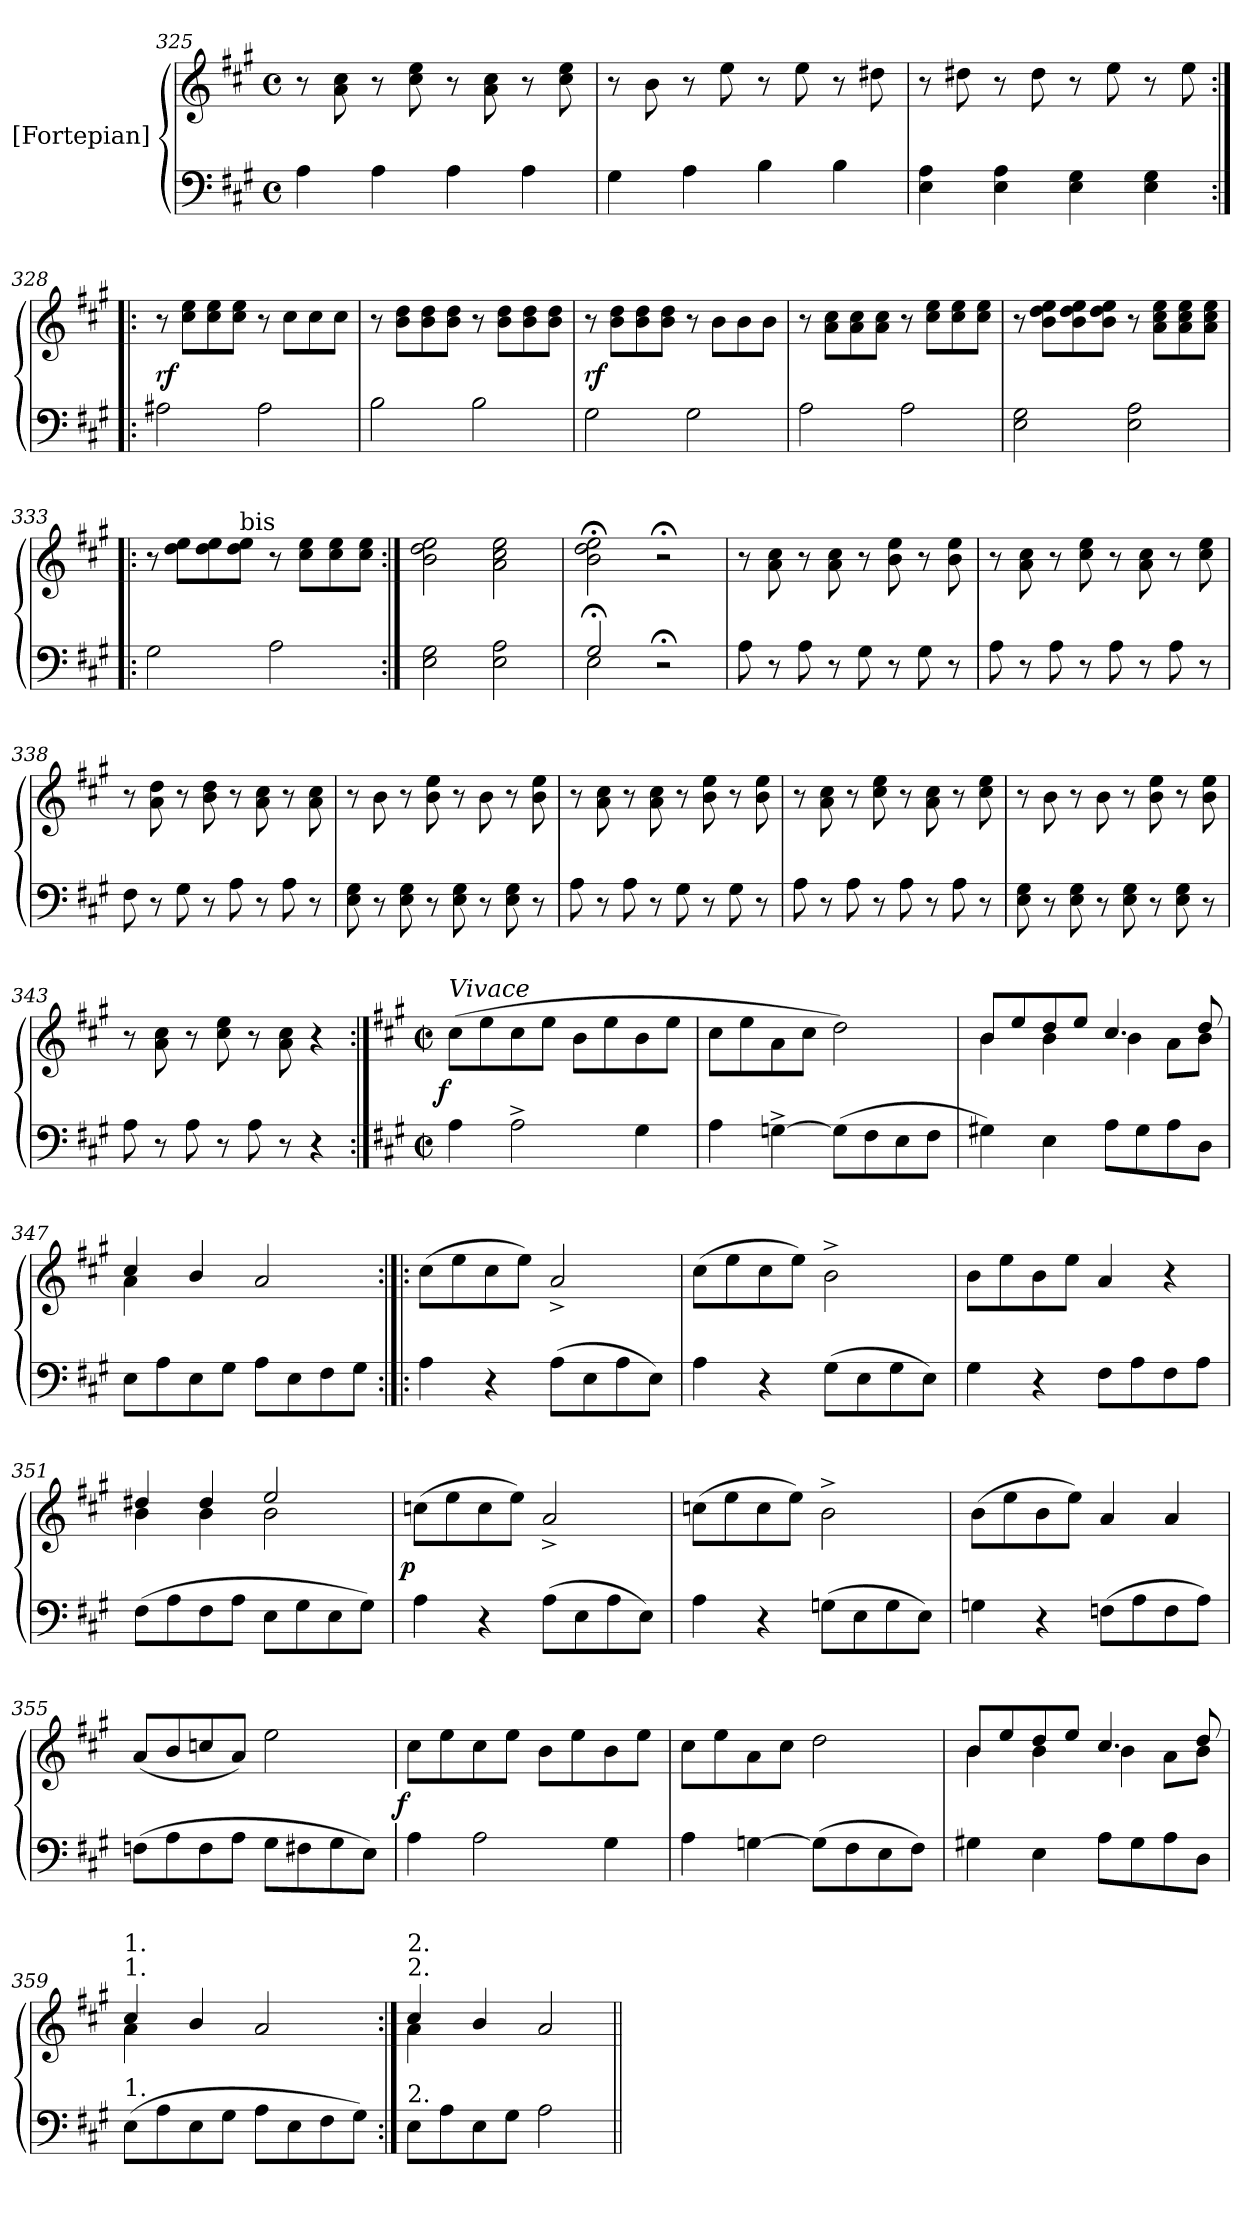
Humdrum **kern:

**kern	**kern	**dynam
*part1	*part1	*part1
*staff2	*staff1	*staff1/2
*I"[Fortepian]	*	*
*clefF4	*clefG2	*
*k[f#c#g#]	*k[f#c#g#]	*
*M4/4	*M4/4	*
*met(c)	*met(c)	*
=325	=325	=325
4A\	8r	.
.	8a\ 8cc#\	.
4A\	8r	.
.	8cc#\ 8ee\	.
4A\	8r	.
.	8a\ 8cc#\	.
4A\	8r	.
.	8cc#\ 8ee\	.
=326	=326	=326
4G#\	8r	.
.	8b\	.
4A\	8r	.
.	8ee\	.
4B\	8r	.
.	8ee\	.
4B\	8r	.
.	8dd#X\	.
=327	=327	=327
4E\ 4A\	8r	.
.	8dd#X\	.
4E\ 4A\	8r	.
.	8dd#\	.
4E\ 4G#\	8r	.
.	8ee\	.
4E\ 4G#\	8r	.
.	8ee\	.
=328:|!|:	=328:|!|:	=328:|!|:
2A#X\	8r	rf
.	8cc#\ 8ee\L	.
.	8cc#\ 8ee\	.
.	8cc#\ 8ee\J	.
2A#\	8r	.
.	8cc#\L	.
.	8cc#\	.
.	8cc#\J	.
=329	=329	=329
2B\	8r	.
.	8b\ 8dd\L	.
.	8b\ 8dd\	.
.	8b\ 8dd\J	.
2B\	8r	.
.	8b\ 8dd\L	.
.	8b\ 8dd\	.
.	8b\ 8dd\J	.
=330	=330	=330
2G#\	8r	rf
.	8b\ 8dd\L	.
.	8b\ 8dd\	.
.	8b\ 8dd\J	.
2G#\	8r	.
.	8b\L	.
.	8b\	.
.	8b\J	.
=331	=331	=331
2A\	8r	.
.	8a\ 8cc#\L	.
.	8a\ 8cc#\	.
.	8a\ 8cc#\J	.
2A\	8r	.
.	8cc#\ 8ee\L	.
.	8cc#\ 8ee\	.
.	8cc#\ 8ee\J	.
=332	=332	=332
2E\ 2G#\	8r	.
.	8b\ 8dd\ 8ee\L	.
.	8b\ 8dd\ 8ee\	.
.	8b\ 8dd\ 8ee\J	.
2E\ 2A\	8r	.
.	8a\ 8cc#\ 8ee\L	.
.	8a\ 8cc#\ 8ee\	.
.	8a\ 8cc#\ 8ee\J	.
=333!|:	=333!|:	=333!|:
2G#\	8r	.
.	8dd\ 8ee\L	.
.	8dd\ 8ee\	.
!	!LO:TX:a:t=bis	!
.	8dd\ 8ee\J	.
2A\	8r	.
.	8cc#\ 8ee\L	.
.	8cc#\ 8ee\	.
.	8cc#\ 8ee\J	.
=334:|!	=334:|!	=334:|!
2E\ 2G#\	2b\ 2dd\ 2ee\	.
2E\ 2A\	2a\ 2cc#\ 2ee\	.
=335	=335	=335
*^	*	*
2G#;</	2E\	2b;<\ 2dd;<\ 2ee;<\	.
2r;<	2ryy	2r;<	.
*v	*v	*	*
=336	=336	=336
8A\	8r	.
8r	8a\ 8cc#\	.
8A\	8r	.
8r	8a\ 8cc#\	.
8G#\	8r	.
8r	8b\ 8ee\	.
8G#\	8r	.
8r	8b\ 8ee\	.
=337	=337	=337
8A\	8r	.
8r	8a\ 8cc#\	.
8A\	8r	.
8r	8cc#\ 8ee\	.
8A\	8r	.
8r	8a\ 8cc#\	.
8A\	8r	.
8r	8cc#\ 8ee\	.
=338	=338	=338
8F#\	8r	.
8r	8a\ 8dd\	.
8G#\	8r	.
8r	8b\ 8dd\	.
8A\	8r	.
8r	8a\ 8cc#\	.
8A\	8r	.
8r	8a\ 8cc#\	.
=339	=339	=339
8E\ 8G#\	8r	.
8r	8b\	.
8E\ 8G#\	8r	.
8r	8b\ 8ee\	.
8E\ 8G#\	8r	.
8r	8b\	.
8E\ 8G#\	8r	.
8r	8b\ 8ee\	.
=340	=340	=340
8A\	8r	.
8r	8a\ 8cc#\	.
8A\	8r	.
8r	8a\ 8cc#\	.
8G#\	8r	.
8r	8b\ 8ee\	.
8G#\	8r	.
8r	8b\ 8ee\	.
=341	=341	=341
8A\	8r	.
8r	8a\ 8cc#\	.
8A\	8r	.
8r	8cc#\ 8ee\	.
8A\	8r	.
8r	8a\ 8cc#\	.
8A\	8r	.
8r	8cc#\ 8ee\	.
=342	=342	=342
8E\ 8G#\	8r	.
8r	8b\	.
8E\ 8G#\	8r	.
8r	8b\	.
8E\ 8G#\	8r	.
8r	8b\ 8ee\	.
8E\ 8G#\	8r	.
8r	8b\ 8ee\	.
=343	=343	=343
8A\	8r	.
8r	8a\ 8cc#\	.
8A\	8r	.
8r	8cc#\ 8ee\	.
8A\	8r	.
8r	8a\ 8cc#\	.
4r	4r	.
=344:|!	=344:|!	=344:|!
*k[f#c#g#]	*k[f#c#g#]	*
*M2/2	*M2/2	*
*met(c|)	*met(c|)	*
!	!LO:TX:a:i:t=Vivace	!
!	!	!LO:DY:rj
4A\	(8cc#\L	f
.	8ee\	.
2A^<\	8cc#\	.
.	8ee\J	.
.	8b\L	.
.	8ee\	.
4G#\	8b\	.
.	8ee\J	.
=345	=345	=345
4A\	8cc#\L	.
.	8ee\	.
[4Gn^<\	8a\	.
.	8cc#\J	.
(8G\L]	2dd\)	.
8F#\	.	.
8E\	.	.
8F#\J	.	.
=346	=346	=346
*	*^	*
4G#X\)	8b/L	4b\	.
.	8ee/	.	.
4E\	8dd/	4b\	.
.	8ee/J	.	.
8A\L	4.cc#/	4b\	.
8G#\	.	.	.
8A\	.	8a\L	.
8D\J	8dd/	8b\J	.
=347	=347	=347	=347
8E\L	4cc#/	4a\	.
8A\	.	.	.
8E\	4b/	4ryy	.
8G#\J	.	.	.
8A\L	2a/	2ryy	.
8E\	.	.	.
8F#\	.	.	.
8G#\J	.	.	.
*	*v	*v	*
=348:|!|:	=348:|!|:	=348:|!|:
4A\	(8cc#\L	.
.	8ee\	.
4r	8cc#\	.
.	8ee\J)	.
(8A\L	2a^/	.
8E\	.	.
8A\	.	.
8E\J)	.	.
=349	=349	=349
4A\	(8cc#\L	.
.	8ee\	.
4r	8cc#\	.
.	8ee\J)	.
(8G#\L	2b^<\	.
8E\	.	.
8G#\	.	.
8E\J)	.	.
=350	=350	=350
4G#\	8b\L	.
.	8ee\	.
4r	8b\	.
.	8ee\J	.
8F#\L	4a/	.
8A\	.	.
8F#\	4r	.
8A\J	.	.
=351	=351	=351
*	*^	*
(8F#\L	4dd#X/	4b\	.
8A\	.	.	.
8F#\	4dd#/	4b\	.
8A\J	.	.	.
8E\L	2ee/	2b\	.
8G#\	.	.	.
8E\	.	.	.
8G#\J)	.	.	.
*	*v	*v	*
=352	=352	=352
!	!	!LO:DY:rj
4A\	(8ccn\L	p
.	8ee\	.
4r	8cc\	.
.	8ee\J)	.
(8A\L	2a^/	.
8E\	.	.
8A\	.	.
8E\J)	.	.
=353	=353	=353
4A\	(8ccn\L	.
.	8ee\	.
4r	8cc\	.
.	8ee\J)	.
(8Gn\L	2b^<\	.
8E\	.	.
8G\	.	.
8E\J)	.	.
=354	=354	=354
4Gn\	(8b\L	.
.	8ee\	.
4r	8b\	.
.	8ee\J)	.
(8Fn\L	4a/	.
8A\	.	.
8F\	4a/	.
8A\J)	.	.
=355	=355	=355
(8Fn\L	(8a/L	.
8A\	8b/	.
8F\	8ccn/	.
8A\J	8a/J)	.
8G#\L	2ee\	.
8F#X\	.	.
8G#\	.	.
8E\J)	.	.
=356	=356	=356
!	!	!LO:DY:rj
4A\	8cc#\L	f
.	8ee\	.
2A\	8cc#\	.
.	8ee\J	.
.	8b\L	.
.	8ee\	.
4G#\	8b\	.
.	8ee\J	.
=357	=357	=357
4A\	8cc#\L	.
.	8ee\	.
[4Gn\	8a\	.
.	8cc#\J	.
(8G\L]	2dd\	.
8F#\	.	.
8E\	.	.
8F#\J)	.	.
=358	=358	=358
*	*^	*
4G#X\	8b/L	4b\	.
.	8ee/	.	.
4E\	8dd/	4b\	.
.	8ee/J	.	.
8A\L	4.cc#/	4b\	.
8G#\	.	.	.
8A\	.	8a\L	.
8D\J	8dd/	8b\J	.
=359	=359	=359	=359
!	!LO:TX:a:t=1.	!	!
!	!LO:TX:a:t=1.	!	!
!LO:TX:a:t=1.	!	!	!
(8E\L	4cc#/	4a\	.
8A\	.	.	.
8E\	4b/	4ryy	.
8G#\J	.	.	.
8A\L	2a/	2ryy	.
8E\	.	.	.
8F#\	.	.	.
8G#\J)	.	.	.
=360:|!	=360:|!	=360:|!	=360:|!
!	!LO:TX:a:t=2.	!	!
!	!LO:TX:a:t=2.	!	!
!LO:TX:a:t=2.	!	!	!
8E\L	4cc#/	4a\	.
8A\	.	.	.
8E\	4b/	4ryy	.
8G#\J	.	.	.
2A\	2a/	2ryy	.
*	*v	*v	*
=||	=||	=||
*-	*-	*-
